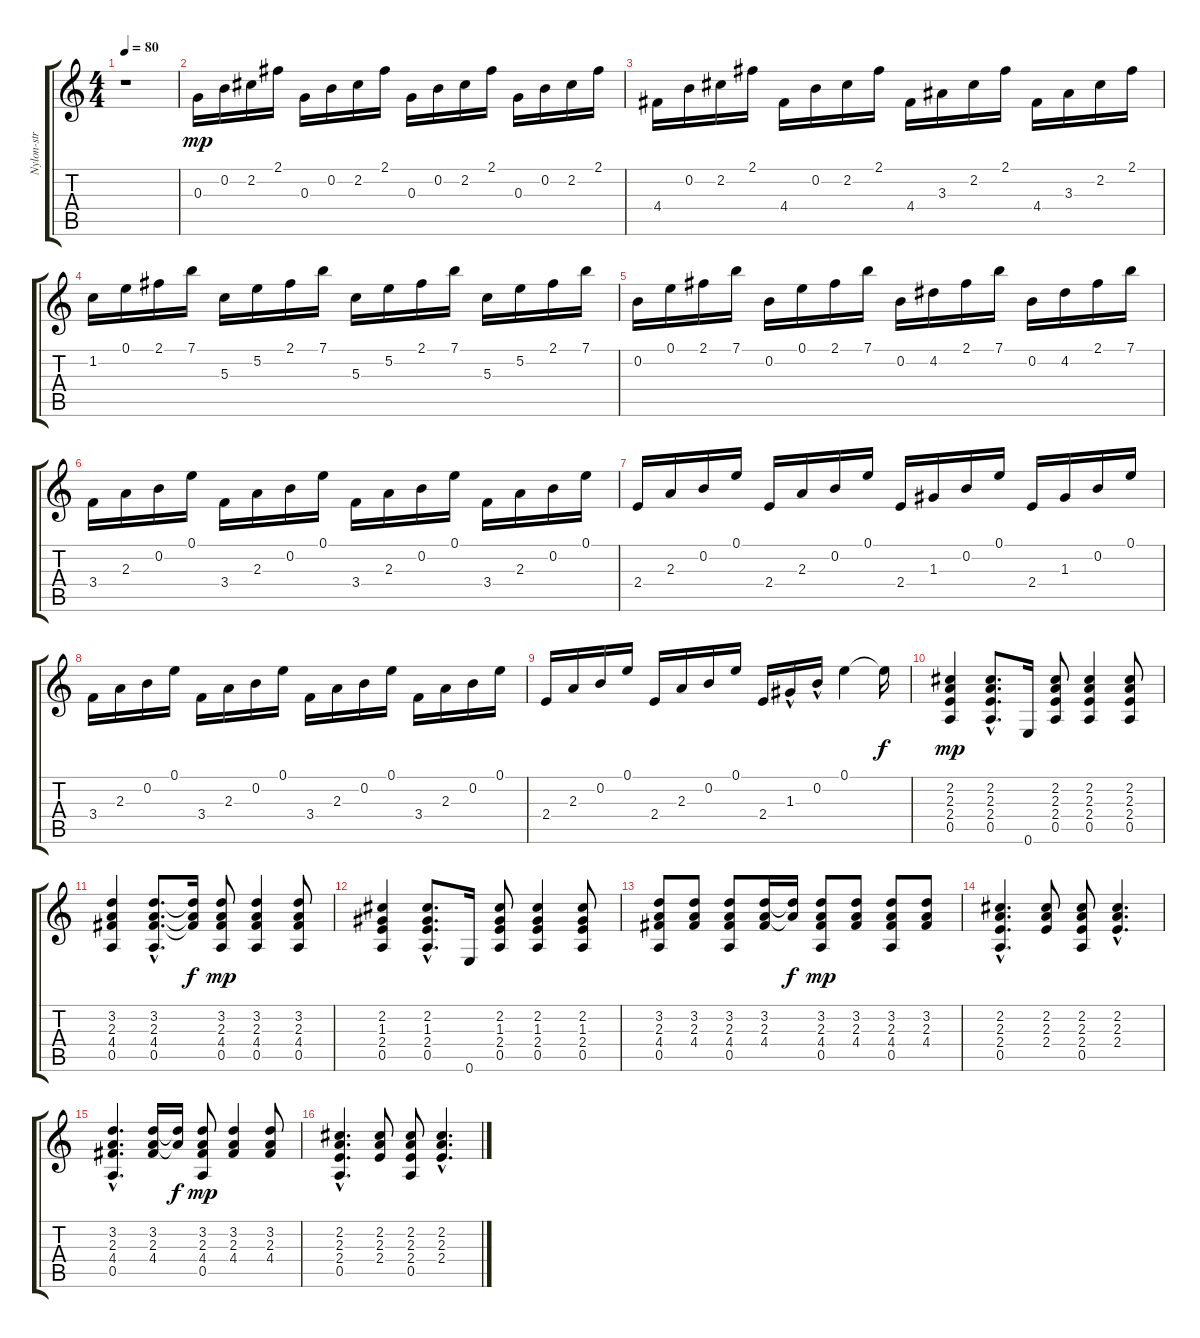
\track ("Nylon-str Gt" "Nylon-str ") {instrument acousticguitarnylon}
\staff {score tabs}
\tuning (E4 B3 G3 D3 A2 E2) {hide}
\ts (4 4)
\tempo 80
\clef g2
\ks c
r.1{dy mp instrument acousticguitarnylon} |
0.3.16 0.2.16 2.2.16 2.1.16 0.3.16 0.2.16 2.2.16 2.1.16 0.3.16 0.2.16 2.2.16 2.1.16 0.3.16 0.2.16 2.2.16 2.1.16 |
4.4.16 0.2.16 2.2.16 2.1.16 4.4.16 0.2.16 2.2.16 2.1.16 4.4.16 3.3.16 2.2.16 2.1.16 4.4.16 3.3.16 2.2.16 2.1.16 |
1.2.16 0.1.16 2.1.16 7.1.16 5.3.16 5.2.16 2.1.16 7.1.16 5.3.16 5.2.16 2.1.16 7.1.16 5.3.16 5.2.16 2.1.16 7.1.16 |
0.2.16 0.1.16 2.1.16 7.1.16 0.2.16 0.1.16 2.1.16 7.1.16 0.2.16 4.2.16 2.1.16 7.1.16 0.2.16 4.2.16 2.1.16 7.1.16 |
3.4.16 2.3.16 0.2.16 0.1.16 3.4.16 2.3.16 0.2.16 0.1.16 3.4.16 2.3.16 0.2.16 0.1.16 3.4.16 2.3.16 0.2.16 0.1.16 |
2.4.16 2.3.16 0.2.16 0.1.16 2.4.16 2.3.16 0.2.16 0.1.16 2.4.16 1.3.16 0.2.16 0.1.16 2.4.16 1.3.16 0.2.16 0.1.16 |
3.4.16 2.3.16 0.2.16 0.1.16 3.4.16 2.3.16 0.2.16 0.1.16 3.4.16 2.3.16 0.2.16 0.1.16 3.4.16 2.3.16 0.2.16 0.1.16 |
2.4.16 2.3.16 0.2.16 0.1.16 2.4.16 2.3.16 0.2.16 0.1.16 2.4.16 1.3{hac}.16 0.2{hac}.16 0.1.4 0.1{t}.16{dy f} |
(2.2 2.3 2.4 0.5).4{dy mp} (2.2 2.3 2.4 0.5{hac}).8{d} 0.6.16 (2.2 2.3 2.4 0.5).8 (2.2 2.3 2.4 0.5).4 (2.2 2.3 2.4 0.5).8 |
(3.2 2.3 4.4 0.5).4 (3.2{hac} 2.3{hac} 4.4{hac} 0.5{hac}).8{d} (3.2{t} 2.3{t} 4.4{t}).16{dy f} (3.2 2.3 4.4 0.5).8{dy mp} (3.2 2.3 4.4 0.5).4 (3.2 2.3 4.4 0.5).8 |
(2.2 1.3 2.4 0.5).4 (2.2 1.3 2.4 0.5{hac}).8{d} 0.6.16 (2.2 1.3 2.4 0.5).8 (2.2 1.3 2.4 0.5).4 (2.2 1.3 2.4 0.5).8 |
(3.2 2.3 4.4 0.5).8 (3.2 2.3 4.4).8 (3.2 2.3 4.4 0.5).8 (3.2 2.3 4.4).16 (3.2{t} 2.3{t}).16{dy f} (3.2 2.3 4.4 0.5).8{dy mp} (3.2 2.3 4.4).8 (3.2 2.3 4.4 0.5).8 (3.2 2.3 4.4).8 |
(2.2{hac} 2.3{hac} 2.4{hac} 0.5).4{d} (2.2 2.3 2.4).8 (2.2 2.3 2.4 0.5).8 (2.2{hac} 2.3{hac} 2.4{hac}).4{d} |
(3.2{hac} 2.3{hac} 4.4{hac} 0.5{hac}).4{d} (3.2 2.3 4.4).16 (3.2{t} 2.3{t}).16{dy f} (3.2 2.3 4.4 0.5).8{dy mp} (3.2 2.3 4.4).4 (3.2 2.3 4.4).8 |
(2.2{hac} 2.3{hac} 2.4{hac} 0.5).4{d} (2.2 2.3 2.4).8 (2.2 2.3 2.4 0.5).8 (2.2{hac} 2.3{hac} 2.4{hac}).4{d}
